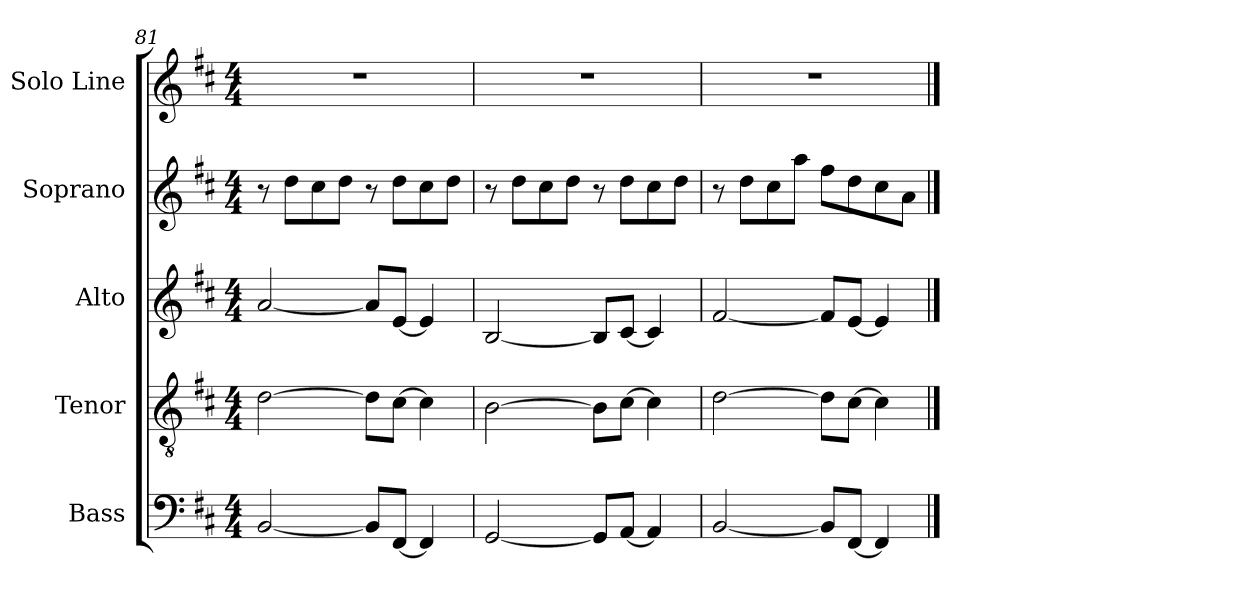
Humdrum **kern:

**kern	**kern	**kern	**kern	**kern
*part5	*part4	*part3	*part2	*part1
*staff5	*staff4	*staff3	*staff2	*staff1
*I"Bass	*I"Tenor	*I"Alto	*I"Soprano	*I"Solo Line
*I'B.	*I'T.	*I'A.	*I'S.	*I'Solo Line.
*clefF4	*clefGv2	*clefG2	*clefG2	*clefG2
*k[f#c#]	*k[f#c#]	*k[f#c#]	*k[f#c#]	*k[f#c#]
*M4/4	*M4/4	*M4/4	*M4/4	*M4/4
=81	=81	=81	=81	=81
[2BB/	[2d\	[2a/	8r	1r
.	.	.	8dd\L	.
.	.	.	8cc#\	.
.	.	.	8dd\J	.
8BB/L]	8d\L]	8a/L]	8r	.
[8FF#/J	[8c#\J	[8e/J	8dd\L	.
4FF#/]	4c#\]	4e/]	8cc#\	.
.	.	.	8dd\J	.
!!LO:PB:g=z
=82	=82	=82	=82	=82
[2GG/	[2B\	[2B/	8r	1r
.	.	.	8dd\L	.
.	.	.	8cc#\	.
.	.	.	8dd\J	.
8GG/L]	8B\L]	8B/L]	8r	.
[8AA/J	[8c#\J	[8c#/J	8dd\L	.
4AA/]	4c#\]	4c#/]	8cc#\	.
.	.	.	8dd\J	.
=83	=83	=83	=83	=83
[2BB/	[2d\	[2f#/	8r	1r
.	.	.	8dd\L	.
.	.	.	8cc#\	.
.	.	.	8aa\J	.
8BB/L]	8d\L]	8f#/L]	8ff#\L	.
[8FF#/J	[8c#\J	[8e/J	8dd\	.
4FF#/]	4c#\]	4e/]	8cc#\	.
.	.	.	8a\J	.
==	==	==	==	==
*-	*-	*-	*-	*-
